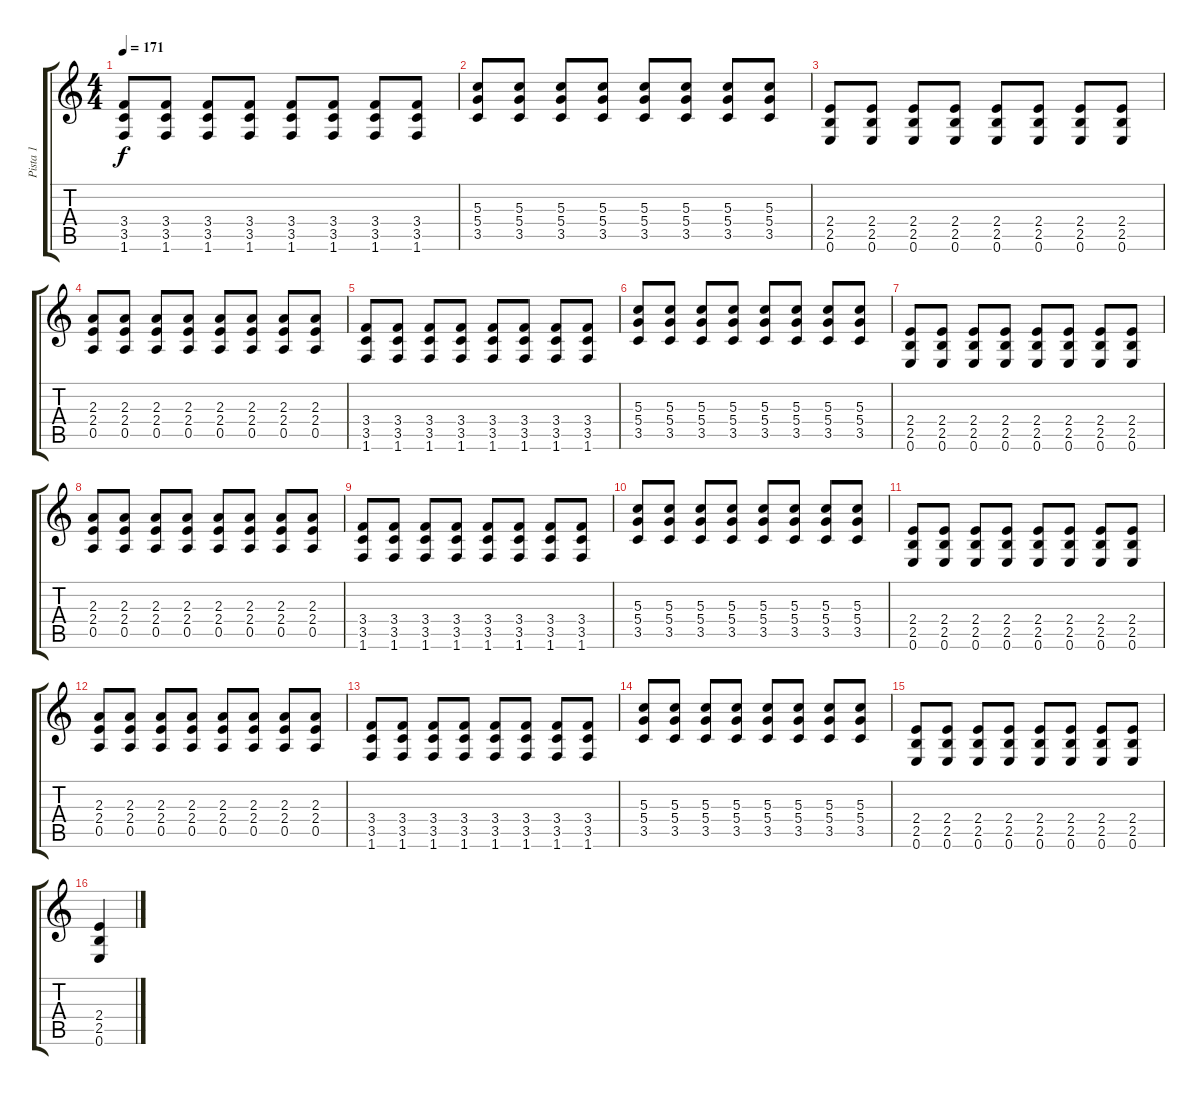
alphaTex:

\track ("Pista 1" "Pista 1") {instrument overdrivenguitar}
\staff {score tabs}
\tuning (E4 B3 G3 D3 A2 E2) {hide}
\ts (4 4)
\tempo 171
\clef g2
\ks c
(3.4 3.5 1.6).8{dy f} (3.4 3.5 1.6).8 (3.4 3.5 1.6).8 (3.4 3.5 1.6).8 (3.4 3.5 1.6).8 (3.4 3.5 1.6).8 (3.4 3.5 1.6).8 (3.4 3.5 1.6).8 |
(5.3 5.4 3.5).8 (5.3 5.4 3.5).8 (5.3 5.4 3.5).8 (5.3 5.4 3.5).8 (5.3 5.4 3.5).8 (5.3 5.4 3.5).8 (5.3 5.4 3.5).8 (5.3 5.4 3.5).8 |
(2.4 2.5 0.6).8 (2.4 2.5 0.6).8 (2.4 2.5 0.6).8 (2.4 2.5 0.6).8 (2.4 2.5 0.6).8 (2.4 2.5 0.6).8 (2.4 2.5 0.6).8 (2.4 2.5 0.6).8 |
(2.3 2.4 0.5).8 (2.3 2.4 0.5).8 (2.3 2.4 0.5).8 (2.3 2.4 0.5).8 (2.3 2.4 0.5).8 (2.3 2.4 0.5).8 (2.3 2.4 0.5).8 (2.3 2.4 0.5).8 |
(3.4 3.5 1.6).8 (3.4 3.5 1.6).8 (3.4 3.5 1.6).8 (3.4 3.5 1.6).8 (3.4 3.5 1.6).8 (3.4 3.5 1.6).8 (3.4 3.5 1.6).8 (3.4 3.5 1.6).8 |
(5.3 5.4 3.5).8 (5.3 5.4 3.5).8 (5.3 5.4 3.5).8 (5.3 5.4 3.5).8 (5.3 5.4 3.5).8 (5.3 5.4 3.5).8 (5.3 5.4 3.5).8 (5.3 5.4 3.5).8 |
(2.4 2.5 0.6).8 (2.4 2.5 0.6).8 (2.4 2.5 0.6).8 (2.4 2.5 0.6).8 (2.4 2.5 0.6).8 (2.4 2.5 0.6).8 (2.4 2.5 0.6).8 (2.4 2.5 0.6).8 |
(2.3 2.4 0.5).8 (2.3 2.4 0.5).8 (2.3 2.4 0.5).8 (2.3 2.4 0.5).8 (2.3 2.4 0.5).8 (2.3 2.4 0.5).8 (2.3 2.4 0.5).8 (2.3 2.4 0.5).8 |
(3.4 3.5 1.6).8 (3.4 3.5 1.6).8 (3.4 3.5 1.6).8 (3.4 3.5 1.6).8 (3.4 3.5 1.6).8 (3.4 3.5 1.6).8 (3.4 3.5 1.6).8 (3.4 3.5 1.6).8 |
(5.3 5.4 3.5).8 (5.3 5.4 3.5).8 (5.3 5.4 3.5).8 (5.3 5.4 3.5).8 (5.3 5.4 3.5).8 (5.3 5.4 3.5).8 (5.3 5.4 3.5).8 (5.3 5.4 3.5).8 |
(2.4 2.5 0.6).8 (2.4 2.5 0.6).8 (2.4 2.5 0.6).8 (2.4 2.5 0.6).8 (2.4 2.5 0.6).8 (2.4 2.5 0.6).8 (2.4 2.5 0.6).8 (2.4 2.5 0.6).8 |
(2.3 2.4 0.5).8 (2.3 2.4 0.5).8 (2.3 2.4 0.5).8 (2.3 2.4 0.5).8 (2.3 2.4 0.5).8 (2.3 2.4 0.5).8 (2.3 2.4 0.5).8 (2.3 2.4 0.5).8 |
(3.4 3.5 1.6).8 (3.4 3.5 1.6).8 (3.4 3.5 1.6).8 (3.4 3.5 1.6).8 (3.4 3.5 1.6).8 (3.4 3.5 1.6).8 (3.4 3.5 1.6).8 (3.4 3.5 1.6).8 |
(5.3 5.4 3.5).8 (5.3 5.4 3.5).8 (5.3 5.4 3.5).8 (5.3 5.4 3.5).8 (5.3 5.4 3.5).8 (5.3 5.4 3.5).8 (5.3 5.4 3.5).8 (5.3 5.4 3.5).8 |
(2.4 2.5 0.6).8 (2.4 2.5 0.6).8 (2.4 2.5 0.6).8 (2.4 2.5 0.6).8 (2.4 2.5 0.6).8 (2.4 2.5 0.6).8 (2.4 2.5 0.6).8 (2.4 2.5 0.6).8 |
(2.4 2.5 0.6).4
